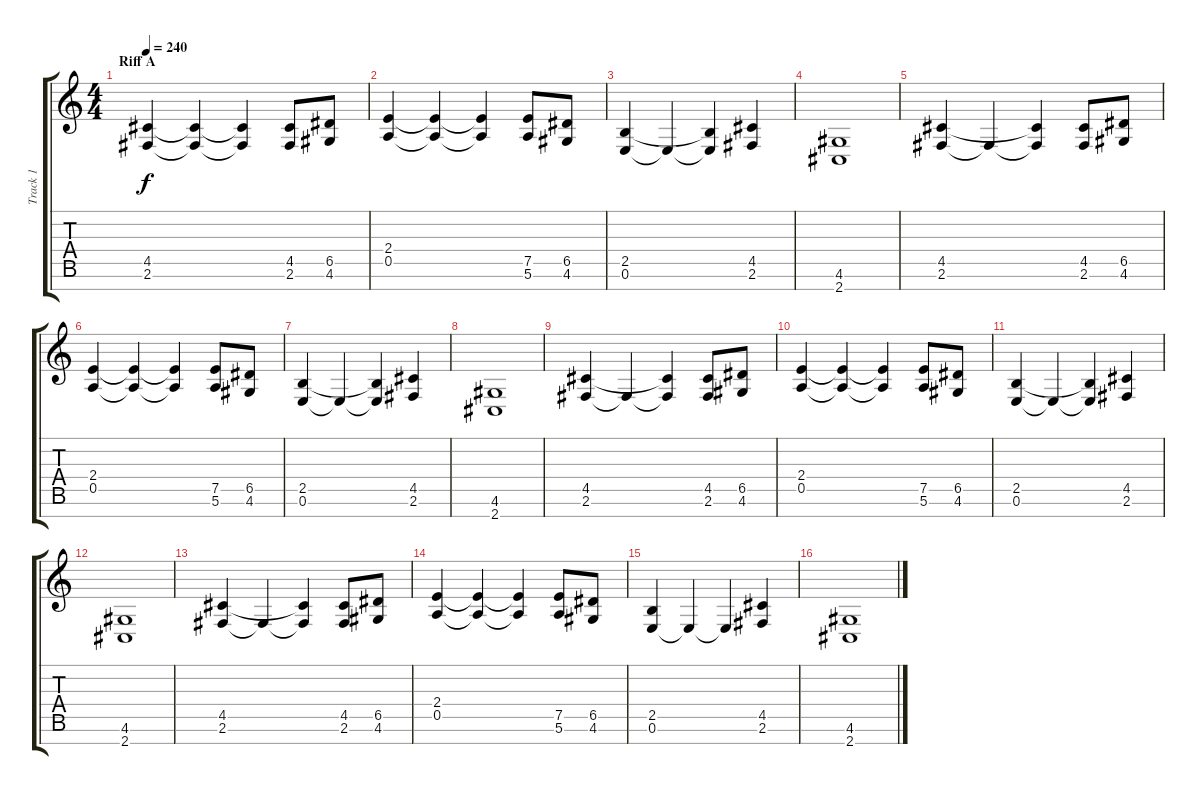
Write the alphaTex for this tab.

\track ("Track 1" "Track 1") {instrument distortionguitar}
\staff {score tabs}
\tuning (E4 B3 G3 D3 A2 E2 B1) {hide}
\ts (4 4)
\section ("" "Riff A")
\tempo 240
\tempo 120
\tempo 240
\clef g2
\ks c
(4.5 2.6).4{dy f instrument distortionguitar} (4.5{t} 2.6{t}).4 (4.5{t} 2.6{t}).4 (4.5 2.6).8 (6.5 4.6).8 |
(2.4 0.5).4 (2.4{t} 0.5{t}).4 (2.4{t} 0.5{t}).4 (7.5 5.6).8 (6.5 4.6).8 |
(2.5 0.6).4 0.6{t}.4 (2.5{t} 0.6{t}).4 (4.5 2.6).4 |
(4.6 2.7).1 |
(4.5 2.6).4 2.6{t}.4 (4.5{t} 2.6{t}).4 (4.5 2.6).8 (6.5 4.6).8 |
(2.4 0.5).4 (2.4{t} 0.5{t}).4 (2.4{t} 0.5{t}).4 (7.5 5.6).8 (6.5 4.6).8 |
(2.5 0.6).4 0.6{t}.4 (2.5{t} 0.6{t}).4 (4.5 2.6).4 |
(4.6 2.7).1 |
(4.5 2.6).4 2.6{t}.4 (4.5{t} 2.6{t}).4 (4.5 2.6).8 (6.5 4.6).8 |
(2.4 0.5).4 (2.4{t} 0.5{t}).4 (2.4{t} 0.5{t}).4 (7.5 5.6).8 (6.5 4.6).8 |
(2.5 0.6).4 0.6{t}.4 (2.5{t} 0.6{t}).4 (4.5 2.6).4 |
(4.6 2.7).1 |
(4.5 2.6).4 2.6{t}.4 (4.5{t} 2.6{t}).4 (4.5 2.6).8 (6.5 4.6).8 |
(2.4 0.5).4 (2.4{t} 0.5{t}).4 (2.4{t} 0.5{t}).4 (7.5 5.6).8 (6.5 4.6).8 |
(2.5 0.6).4 0.6{t}.4 0.6{t}.4 (4.5 2.6).4 |
(4.6 2.7).1
